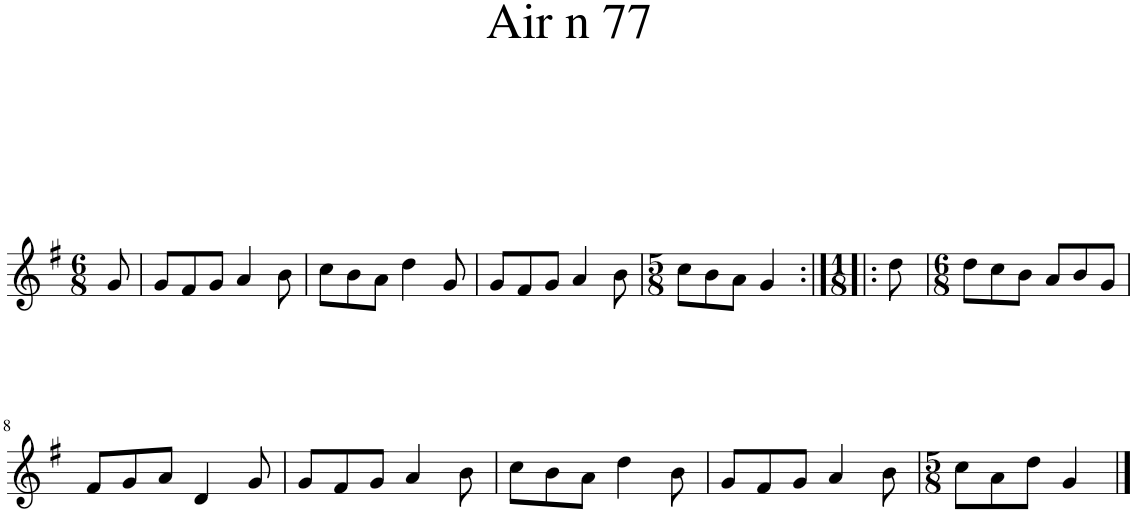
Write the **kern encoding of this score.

**kern
*part1
*staff1
*I"Piano
*I'Pno.
*clefG2
*k[f#]
*M6/8
=1
8g/
=2
8g/L
8f#/
8g/J
4a/
8b\
=3
8cc\L
8b\
8a\J
4dd\
8g/
=4
8g/L
8f#/
8g/J
4a/
8b\
=5
*M5/8
8cc\L
8b\
8a\J
4g/
=6:|!|:
*M1/8
8dd\
=7
*M6/8
8dd\L
8cc\
8b\J
8a/L
8b/
8g/J
!!LO:LB:g=z
=8
8f#/L
8g/
8a/J
4d/
8g/
=9
8g/L
8f#/
8g/J
4a/
8b\
=10
8cc\L
8b\
8a\J
4dd\
8b\
=11
8g/L
8f#/
8g/J
4a/
8b\
=12
*M5/8
8cc\L
8a\
8dd\J
4g/
==
*-
